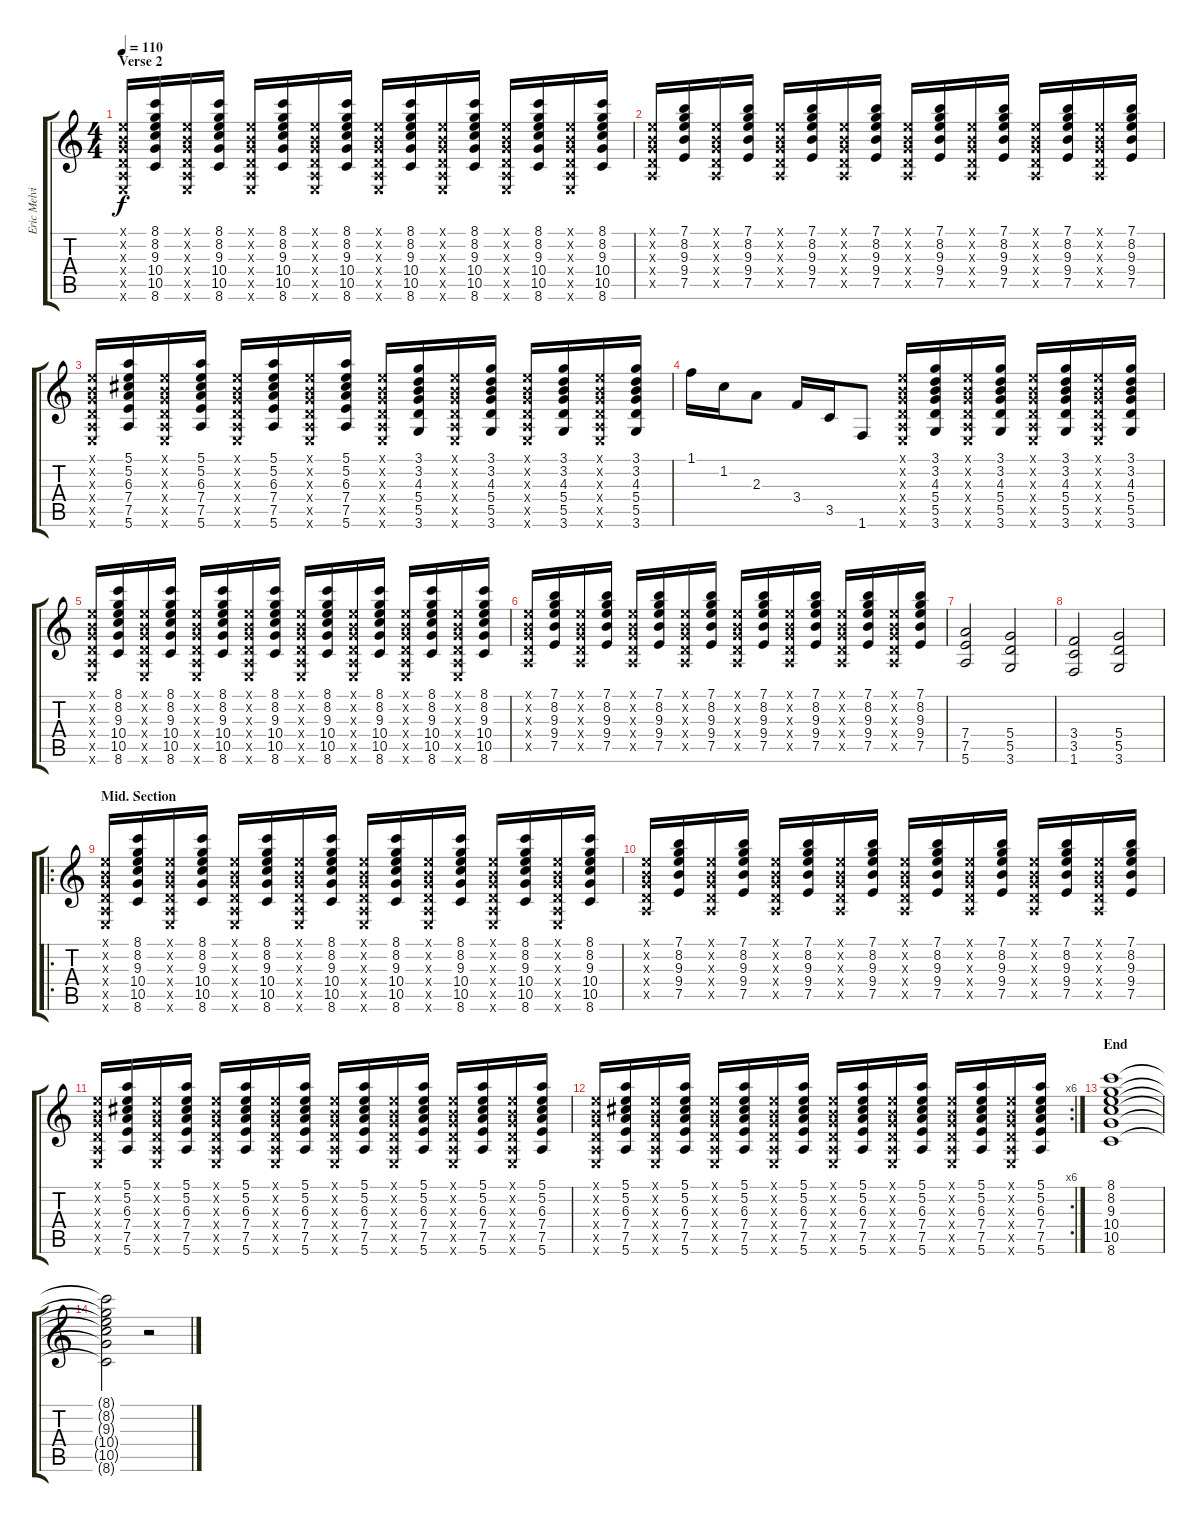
\track ("Eric Melvin" "Eric Melvi") {instrument electricguitarclean}
\staff {score tabs}
\tuning (E4 B3 G3 D3 A2 E2) {hide}
\ts (4 4)
\section ("" "Verse 2")
\tempo 110
\clef g2
\ks c
(0.1{x} 0.2{x} 0.3{x} 0.4{x} 0.5{x} 0.6{x}).16{dy f} (8.1 8.2 9.3 10.4 10.5 8.6).16 (0.1{x} 0.2{x} 0.3{x} 0.4{x} 0.5{x} 0.6{x}).16 (8.1 8.2 9.3 10.4 10.5 8.6).16 (0.1{x} 0.2{x} 0.3{x} 0.4{x} 0.5{x} 0.6{x}).16 (8.1 8.2 9.3 10.4 10.5 8.6).16 (0.1{x} 0.2{x} 0.3{x} 0.4{x} 0.5{x} 0.6{x}).16 (8.1 8.2 9.3 10.4 10.5 8.6).16 (0.1{x} 0.2{x} 0.3{x} 0.4{x} 0.5{x} 0.6{x}).16 (8.1 8.2 9.3 10.4 10.5 8.6).16 (0.1{x} 0.2{x} 0.3{x} 0.4{x} 0.5{x} 0.6{x}).16 (8.1 8.2 9.3 10.4 10.5 8.6).16 (0.1{x} 0.2{x} 0.3{x} 0.4{x} 0.5{x} 0.6{x}).16 (8.1 8.2 9.3 10.4 10.5 8.6).16 (0.1{x} 0.2{x} 0.3{x} 0.4{x} 0.5{x} 0.6{x}).16 (8.1 8.2 9.3 10.4 10.5 8.6).16 |
(0.1{x} 0.2{x} 0.3{x} 0.4{x} 0.5{x}).16 (7.1 8.2 9.3 9.4 7.5).16 (0.1{x} 0.2{x} 0.3{x} 0.4{x} 0.5{x}).16 (7.1 8.2 9.3 9.4 7.5).16 (0.1{x} 0.2{x} 0.3{x} 0.4{x} 0.5{x}).16 (7.1 8.2 9.3 9.4 7.5).16 (0.1{x} 0.2{x} 0.3{x} 0.4{x} 0.5{x}).16 (7.1 8.2 9.3 9.4 7.5).16 (0.1{x} 0.2{x} 0.3{x} 0.4{x} 0.5{x}).16 (7.1 8.2 9.3 9.4 7.5).16 (0.1{x} 0.2{x} 0.3{x} 0.4{x} 0.5{x}).16 (7.1 8.2 9.3 9.4 7.5).16 (0.1{x} 0.2{x} 0.3{x} 0.4{x} 0.5{x}).16 (7.1 8.2 9.3 9.4 7.5).16 (0.1{x} 0.2{x} 0.3{x} 0.4{x} 0.5{x}).16 (7.1 8.2 9.3 9.4 7.5).16 |
(0.1{x} 0.2{x} 0.3{x} 0.4{x} 0.5{x} 0.6{x}).16 (5.1 5.2 6.3 7.4 7.5 5.6).16 (0.1{x} 0.2{x} 0.3{x} 0.4{x} 0.5{x} 0.6{x}).16 (5.1 5.2 6.3 7.4 7.5 5.6).16 (0.1{x} 0.2{x} 0.3{x} 0.4{x} 0.5{x} 0.6{x}).16 (5.1 5.2 6.3 7.4 7.5 5.6).16 (0.1{x} 0.2{x} 0.3{x} 0.4{x} 0.5{x} 0.6{x}).16 (5.1 5.2 6.3 7.4 7.5 5.6).16 (0.1{x} 0.2{x} 0.3{x} 0.4{x} 0.5{x} 0.6{x}).16 (3.1 3.2 4.3 5.4 5.5 3.6).16 (0.1{x} 0.2{x} 0.3{x} 0.4{x} 0.5{x} 0.6{x}).16 (3.1 3.2 4.3 5.4 5.5 3.6).16 (0.1{x} 0.2{x} 0.3{x} 0.4{x} 0.5{x} 0.6{x}).16 (3.1 3.2 4.3 5.4 5.5 3.6).16 (0.1{x} 0.2{x} 0.3{x} 0.4{x} 0.5{x} 0.6{x}).16 (3.1 3.2 4.3 5.4 5.5 3.6).16 |
1.1.16 1.2.16 2.3.8 3.4.16 3.5.16 1.6.8 (0.1{x} 0.2{x} 0.3{x} 0.4{x} 0.5{x} 0.6{x}).16 (3.1 3.2 4.3 5.4 5.5 3.6).16 (0.1{x} 0.2{x} 0.3{x} 0.4{x} 0.5{x} 0.6{x}).16 (3.1 3.2 4.3 5.4 5.5 3.6).16 (0.1{x} 0.2{x} 0.3{x} 0.4{x} 0.5{x} 0.6{x}).16 (3.1 3.2 4.3 5.4 5.5 3.6).16 (0.1{x} 0.2{x} 0.3{x} 0.4{x} 0.5{x} 0.6{x}).16 (3.1 3.2 4.3 5.4 5.5 3.6).16 |
(0.1{x} 0.2{x} 0.3{x} 0.4{x} 0.5{x} 0.6{x}).16 (8.1 8.2 9.3 10.4 10.5 8.6).16 (0.1{x} 0.2{x} 0.3{x} 0.4{x} 0.5{x} 0.6{x}).16 (8.1 8.2 9.3 10.4 10.5 8.6).16 (0.1{x} 0.2{x} 0.3{x} 0.4{x} 0.5{x} 0.6{x}).16 (8.1 8.2 9.3 10.4 10.5 8.6).16 (0.1{x} 0.2{x} 0.3{x} 0.4{x} 0.5{x} 0.6{x}).16 (8.1 8.2 9.3 10.4 10.5 8.6).16 (0.1{x} 0.2{x} 0.3{x} 0.4{x} 0.5{x} 0.6{x}).16 (8.1 8.2 9.3 10.4 10.5 8.6).16 (0.1{x} 0.2{x} 0.3{x} 0.4{x} 0.5{x} 0.6{x}).16 (8.1 8.2 9.3 10.4 10.5 8.6).16 (0.1{x} 0.2{x} 0.3{x} 0.4{x} 0.5{x} 0.6{x}).16 (8.1 8.2 9.3 10.4 10.5 8.6).16 (0.1{x} 0.2{x} 0.3{x} 0.4{x} 0.5{x} 0.6{x}).16 (8.1 8.2 9.3 10.4 10.5 8.6).16 |
(0.1{x} 0.2{x} 0.3{x} 0.4{x} 0.5{x}).16 (7.1 8.2 9.3 9.4 7.5).16 (0.1{x} 0.2{x} 0.3{x} 0.4{x} 0.5{x}).16 (7.1 8.2 9.3 9.4 7.5).16 (0.1{x} 0.2{x} 0.3{x} 0.4{x} 0.5{x}).16 (7.1 8.2 9.3 9.4 7.5).16 (0.1{x} 0.2{x} 0.3{x} 0.4{x} 0.5{x}).16 (7.1 8.2 9.3 9.4 7.5).16 (0.1{x} 0.2{x} 0.3{x} 0.4{x} 0.5{x}).16 (7.1 8.2 9.3 9.4 7.5).16 (0.1{x} 0.2{x} 0.3{x} 0.4{x} 0.5{x}).16 (7.1 8.2 9.3 9.4 7.5).16 (0.1{x} 0.2{x} 0.3{x} 0.4{x} 0.5{x}).16 (7.1 8.2 9.3 9.4 7.5).16 (0.1{x} 0.2{x} 0.3{x} 0.4{x} 0.5{x}).16 (7.1 8.2 9.3 9.4 7.5).16 |
(7.4 7.5 5.6).2{instrument overdrivenguitar} (5.4 5.5 3.6).2 |
(3.4 3.5 1.6).2 (5.4 5.5 3.6).2 |
\ro
\section ("" "Mid. Section")
(0.1{x} 0.2{x} 0.3{x} 0.4{x} 0.5{x} 0.6{x}).16{instrument electricguitarclean} (8.1 8.2 9.3 10.4 10.5 8.6).16 (0.1{x} 0.2{x} 0.3{x} 0.4{x} 0.5{x} 0.6{x}).16 (8.1 8.2 9.3 10.4 10.5 8.6).16 (0.1{x} 0.2{x} 0.3{x} 0.4{x} 0.5{x} 0.6{x}).16 (8.1 8.2 9.3 10.4 10.5 8.6).16 (0.1{x} 0.2{x} 0.3{x} 0.4{x} 0.5{x} 0.6{x}).16 (8.1 8.2 9.3 10.4 10.5 8.6).16 (0.1{x} 0.2{x} 0.3{x} 0.4{x} 0.5{x} 0.6{x}).16 (8.1 8.2 9.3 10.4 10.5 8.6).16 (0.1{x} 0.2{x} 0.3{x} 0.4{x} 0.5{x} 0.6{x}).16 (8.1 8.2 9.3 10.4 10.5 8.6).16 (0.1{x} 0.2{x} 0.3{x} 0.4{x} 0.5{x} 0.6{x}).16 (8.1 8.2 9.3 10.4 10.5 8.6).16 (0.1{x} 0.2{x} 0.3{x} 0.4{x} 0.5{x} 0.6{x}).16 (8.1 8.2 9.3 10.4 10.5 8.6).16 |
(0.1{x} 0.2{x} 0.3{x} 0.4{x} 0.5{x}).16 (7.1 8.2 9.3 9.4 7.5).16 (0.1{x} 0.2{x} 0.3{x} 0.4{x} 0.5{x}).16 (7.1 8.2 9.3 9.4 7.5).16 (0.1{x} 0.2{x} 0.3{x} 0.4{x} 0.5{x}).16 (7.1 8.2 9.3 9.4 7.5).16 (0.1{x} 0.2{x} 0.3{x} 0.4{x} 0.5{x}).16 (7.1 8.2 9.3 9.4 7.5).16 (0.1{x} 0.2{x} 0.3{x} 0.4{x} 0.5{x}).16 (7.1 8.2 9.3 9.4 7.5).16 (0.1{x} 0.2{x} 0.3{x} 0.4{x} 0.5{x}).16 (7.1 8.2 9.3 9.4 7.5).16 (0.1{x} 0.2{x} 0.3{x} 0.4{x} 0.5{x}).16 (7.1 8.2 9.3 9.4 7.5).16 (0.1{x} 0.2{x} 0.3{x} 0.4{x} 0.5{x}).16 (7.1 8.2 9.3 9.4 7.5).16 |
(0.1{x} 0.2{x} 0.3{x} 0.4{x} 0.5{x} 0.6{x}).16 (5.1 5.2 6.3 7.4 7.5 5.6).16 (0.1{x} 0.2{x} 0.3{x} 0.4{x} 0.5{x} 0.6{x}).16 (5.1 5.2 6.3 7.4 7.5 5.6).16 (0.1{x} 0.2{x} 0.3{x} 0.4{x} 0.5{x} 0.6{x}).16 (5.1 5.2 6.3 7.4 7.5 5.6).16 (0.1{x} 0.2{x} 0.3{x} 0.4{x} 0.5{x} 0.6{x}).16 (5.1 5.2 6.3 7.4 7.5 5.6).16 (0.1{x} 0.2{x} 0.3{x} 0.4{x} 0.5{x} 0.6{x}).16 (5.1 5.2 6.3 7.4 7.5 5.6).16 (0.1{x} 0.2{x} 0.3{x} 0.4{x} 0.5{x} 0.6{x}).16 (5.1 5.2 6.3 7.4 7.5 5.6).16 (0.1{x} 0.2{x} 0.3{x} 0.4{x} 0.5{x} 0.6{x}).16 (5.1 5.2 6.3 7.4 7.5 5.6).16 (0.1{x} 0.2{x} 0.3{x} 0.4{x} 0.5{x} 0.6{x}).16 (5.1 5.2 6.3 7.4 7.5 5.6).16 |
\rc 6
(0.1{x} 0.2{x} 0.3{x} 0.4{x} 0.5{x} 0.6{x}).16 (5.1 5.2 6.3 7.4 7.5 5.6).16 (0.1{x} 0.2{x} 0.3{x} 0.4{x} 0.5{x} 0.6{x}).16 (5.1 5.2 6.3 7.4 7.5 5.6).16 (0.1{x} 0.2{x} 0.3{x} 0.4{x} 0.5{x} 0.6{x}).16 (5.1 5.2 6.3 7.4 7.5 5.6).16 (0.1{x} 0.2{x} 0.3{x} 0.4{x} 0.5{x} 0.6{x}).16 (5.1 5.2 6.3 7.4 7.5 5.6).16 (0.1{x} 0.2{x} 0.3{x} 0.4{x} 0.5{x} 0.6{x}).16 (5.1 5.2 6.3 7.4 7.5 5.6).16 (0.1{x} 0.2{x} 0.3{x} 0.4{x} 0.5{x} 0.6{x}).16 (5.1 5.2 6.3 7.4 7.5 5.6).16 (0.1{x} 0.2{x} 0.3{x} 0.4{x} 0.5{x} 0.6{x}).16 (5.1 5.2 6.3 7.4 7.5 5.6).16 (0.1{x} 0.2{x} 0.3{x} 0.4{x} 0.5{x} 0.6{x}).16 (5.1 5.2 6.3 7.4 7.5 5.6).16 |
\section ("" "End")
(8.1 8.2 9.3 10.4 10.5 8.6).1 |
(8.1{t} 8.2{t} 9.3{t} 10.4{t} 10.5{t} 8.6{t}).2 r.2
